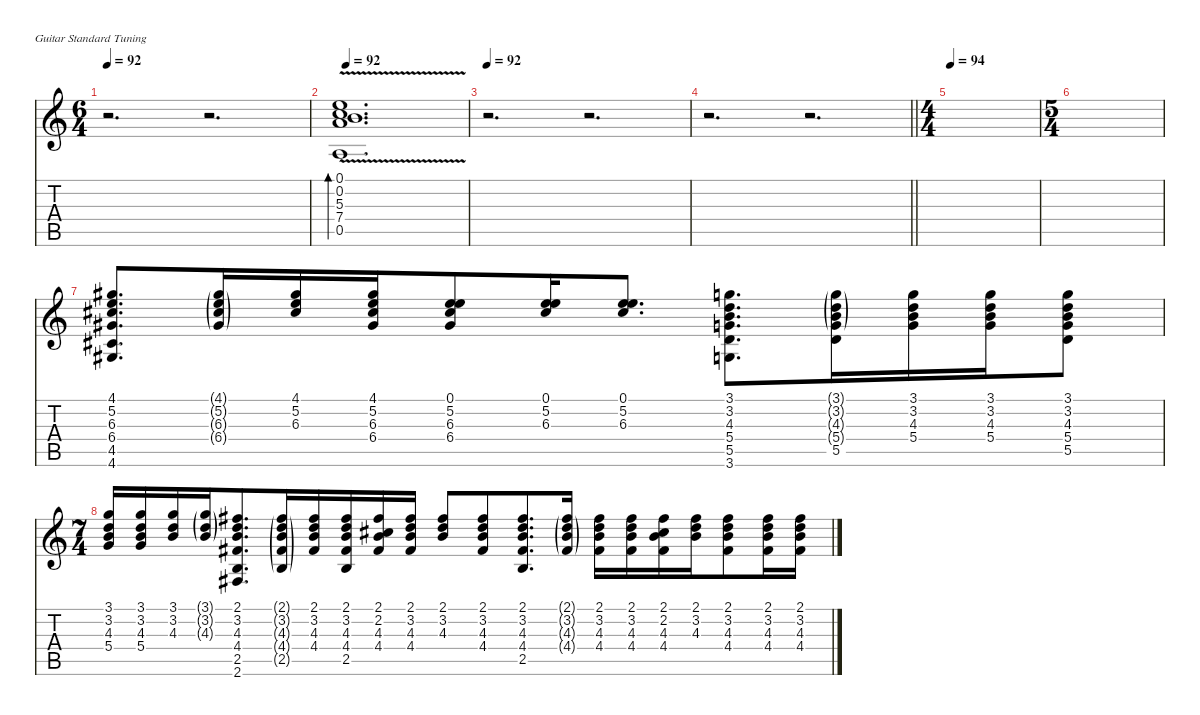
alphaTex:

\defaultSystemsLayout 4
\hideDynamics
\bracketExtendMode nobrackets
\singleTrackTrackNamePolicy hidden
\multiTrackTrackNamePolicy hidden
\firstSystemTrackNameMode fullname
\firstSystemTrackNameOrientation horizontal
\otherSystemsTrackNameOrientation horizontal
\track ("Rhythem Guitar" "od.guit.") {instrument overdrivenguitar}
\staff {score tabs}
\tuning (E4 B3 G3 D3 A2 E2)
\ts (6 4)
\tempo 92
\clef g2
\ks c
r.2{d dy mp beam Down} r.2{d beam Down} |
\tempo 92
(0.1{v} 0.2{v} 5.3{v} 7.4{v} 0.5{v}).1{d bd 120 beam Up} |
\tempo 92
r.2{d beam Down} r.2{d beam Down} |
\barLineRight lightlight
r.2{d beam Down} r.2{d beam Down} |
\ts (4 4)
\beaming (8 2 2 2 2)
\tempo 94
|
\ts (5 4)
\beaming (8 6 4)
|
(4.1{acc #} 5.2 6.3{acc #} 6.4{acc #} 4.5{acc #} 4.6{acc #}).8{d dy f beam Up} (4.1{g acc #} 5.2{g} 6.3{g acc #} 6.4{g acc #}).16{beam Up} (4.1{acc #} 5.2 6.3{acc #}).16{beam Up} (4.1{acc #} 5.2 6.3{acc #} 6.4{acc #}).16{beam Up} (0.1 5.2 6.3{acc #} 6.4{acc #}).8{dy mf beam Up} (0.1 5.2 6.3{acc #}).16{beam Up} (0.1 5.2 6.3{acc #}).8{d beam Up} (3.1 3.2 4.3 5.4 5.5 3.6).8{d dy f beam Down} (3.1{g} 3.2{g} 4.3{g} 5.4{g} 5.5).16{beam Down} (3.1 3.2 4.3 5.4).16{beam Down} (3.1 3.2 4.3 5.4).16{beam Down} (3.1 3.2 4.3 5.4 5.5).8{beam Down} |
\ts (7 4)
\beaming (8 6 4 4)
(3.1 3.2 4.3 5.4).16{beam Up} (3.1 3.2 4.3 5.4).16{beam Up} (3.1 3.2 4.3).16{beam Up} (3.1{g} 3.2{g} 4.3{g}).16{beam Up} (2.1{acc #} 3.2 4.3 4.4{acc #} 2.5 2.6{acc #}).8{d beam Up} (2.1{g acc #} 3.2{g} 4.3{g} 4.4{g acc #} 2.5{g}).16{dy ff beam Up} (2.1{acc #} 3.2 4.3 4.4{acc #}).16{dy f beam Up} (2.1{acc #} 3.2 4.3 4.4{acc #} 2.5).16{beam Up} (2.1{acc #} 2.2{acc #} 4.3 4.4{acc #}).16{beam Up} (2.1{acc #} 3.2 4.3 4.4{acc #}).16{beam Up} (2.1{acc #} 3.2 4.3).8{beam Up} (2.1{acc #} 3.2 4.3 4.4{acc #}).8{beam Up} (2.1{acc #} 3.2 4.3 4.4{acc #} 2.5).8{d beam Up} (2.1{g acc #} 3.2{g} 4.3{g} 4.4{g acc #}).16{beam Up} (2.1{acc #} 3.2 4.3 4.4{acc #}).16{beam Down} (2.1{acc #} 3.2 4.3 4.4{acc #}).16{beam Down} (2.1{acc #} 2.2{acc #} 4.3 4.4{acc #}).16{beam Down} (2.1{acc #} 3.2 4.3).16{beam Down} (2.1{acc #} 3.2 4.3 4.4{acc #}).8{beam Down} (2.1{acc #} 3.2 4.3 4.4{acc #}).16{beam Down} (2.1{acc #} 3.2 4.3 4.4{acc #}).16{beam Down}
